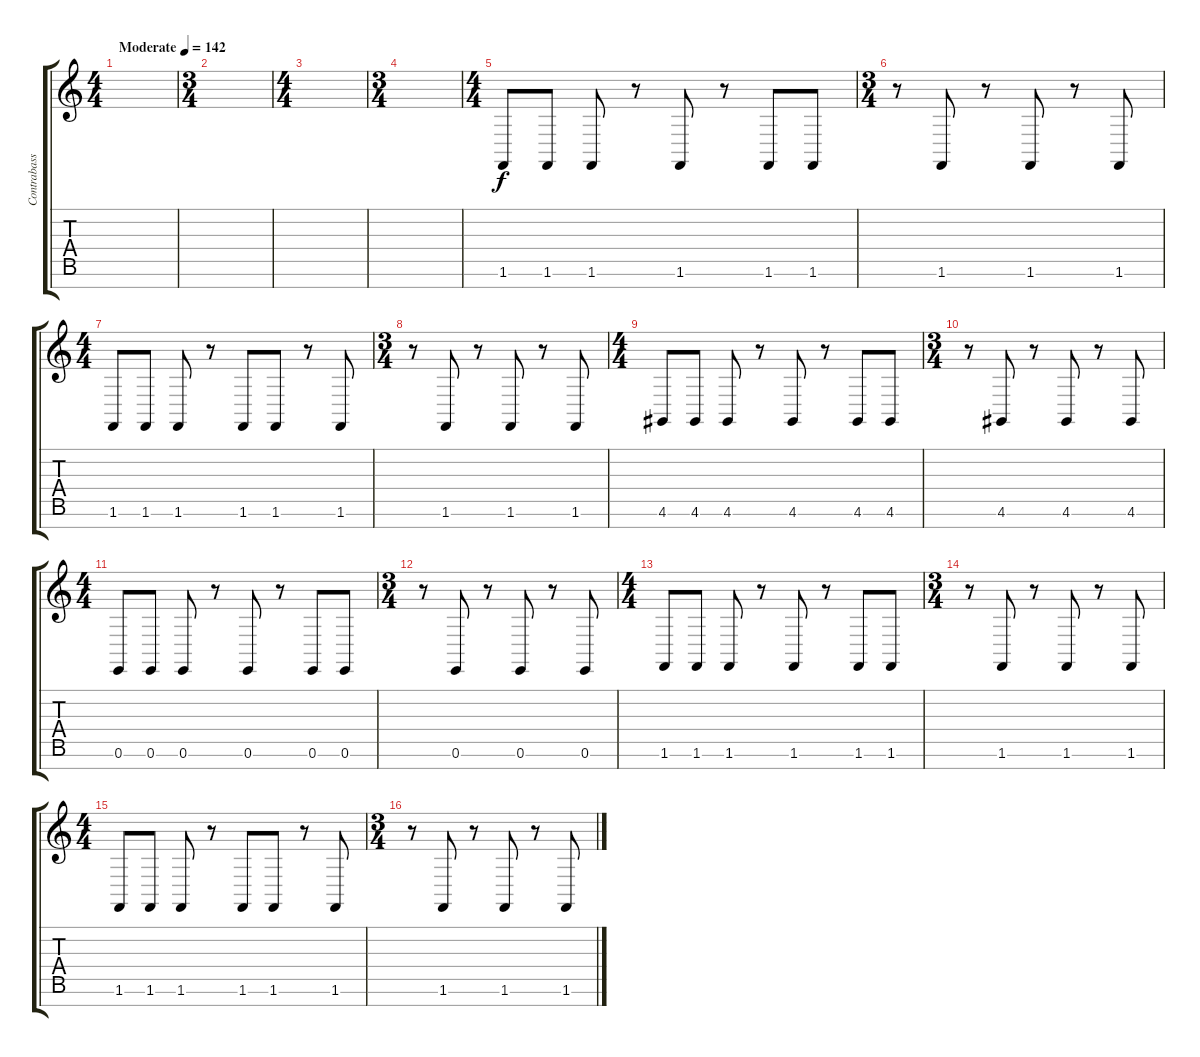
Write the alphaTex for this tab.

\track ("Contrabass" "Contrabass") {instrument stringensemble1}
\staff {score tabs}
\tuning (E4 B3 G3 D3 A2 E2 B1) {hide}
\ts (4 4)
\tempo (142 "Moderate")
\clef g2
\ks c
|
\ts (3 4)
|
\ts (4 4)
|
\ts (3 4)
|
\ts (4 4)
1.6.8 1.6.8 1.6.8 r.8 1.6.8 r.8 1.6.8 1.6.8 |
\ts (3 4)
r.8 1.6.8 r.8 1.6.8 r.8 1.6.8 |
\ts (4 4)
1.6.8 1.6.8 1.6.8 r.8 1.6.8 1.6.8 r.8 1.6.8 |
\ts (3 4)
r.8 1.6.8 r.8 1.6.8 r.8 1.6.8 |
\ts (4 4)
4.6.8 4.6.8 4.6.8 r.8 4.6.8 r.8 4.6.8 4.6.8 |
\ts (3 4)
r.8 4.6.8 r.8 4.6.8 r.8 4.6.8 |
\ts (4 4)
0.6.8 0.6.8 0.6.8 r.8 0.6.8 r.8 0.6.8 0.6.8 |
\ts (3 4)
r.8 0.6.8 r.8 0.6.8 r.8 0.6.8 |
\ts (4 4)
1.6.8 1.6.8 1.6.8 r.8 1.6.8 r.8 1.6.8 1.6.8 |
\ts (3 4)
r.8 1.6.8 r.8 1.6.8 r.8 1.6.8 |
\ts (4 4)
1.6.8 1.6.8 1.6.8 r.8 1.6.8 1.6.8 r.8 1.6.8 |
\ts (3 4)
r.8 1.6.8 r.8 1.6.8 r.8 1.6.8
